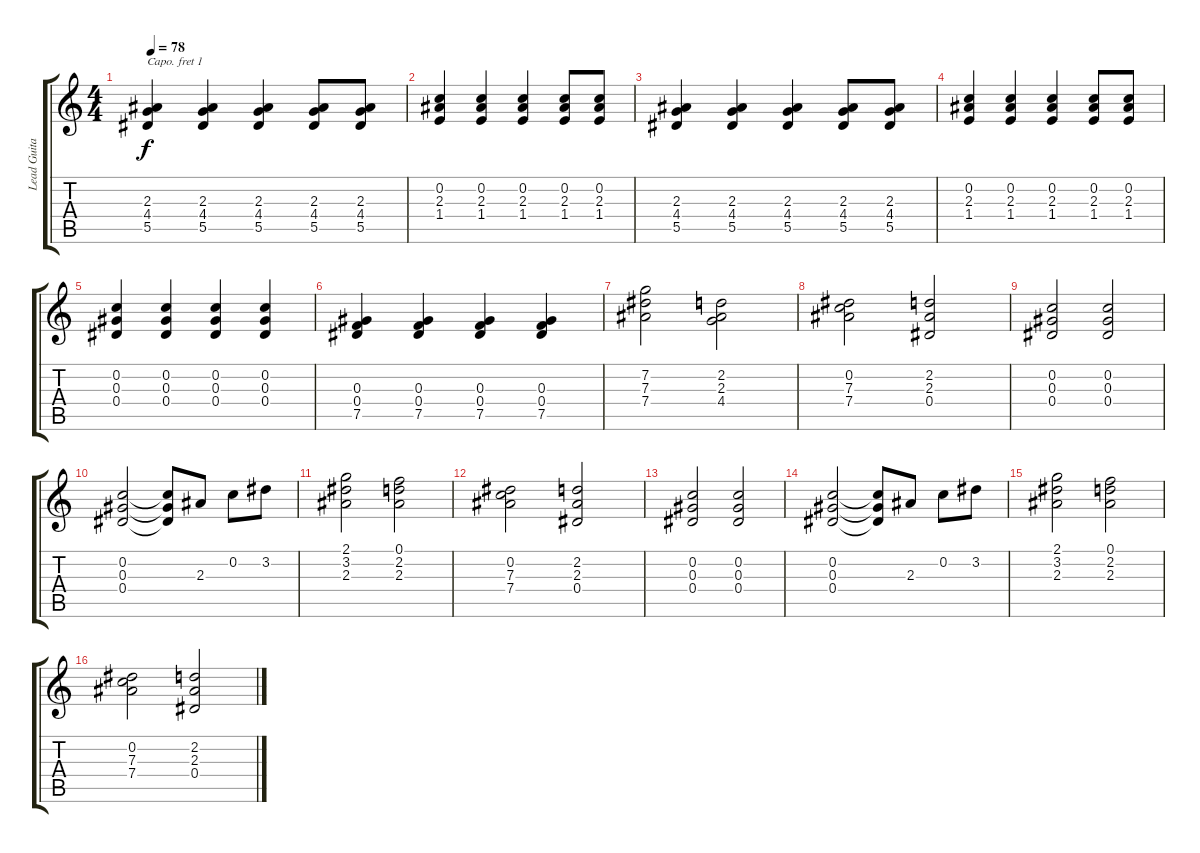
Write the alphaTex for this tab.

\track ("Lead Guitar" "Lead Guita") {instrument acousticguitarsteel}
\staff {score tabs}
\capo 1
\tuning (E4 B3 G3 D3 A2 E2) {hide}
\ts (4 4)
\tempo 78
\clef g2
\ks c
(2.3 4.4 5.5).4{dy f} (2.3 4.4 5.5).4 (2.3 4.4 5.5).4 (2.3 4.4 5.5).8 (2.3 4.4 5.5).8 |
(0.2 2.3 1.4).4 (0.2 2.3 1.4).4 (0.2 2.3 1.4).4 (0.2 2.3 1.4).8 (0.2 2.3 1.4).8 |
(2.3 4.4 5.5).4 (2.3 4.4 5.5).4 (2.3 4.4 5.5).4 (2.3 4.4 5.5).8 (2.3 4.4 5.5).8 |
(0.2 2.3 1.4).4 (0.2 2.3 1.4).4 (0.2 2.3 1.4).4 (0.2 2.3 1.4).8 (0.2 2.3 1.4).8 |
(0.2 0.3 0.4).4 (0.2 0.3 0.4).4 (0.2 0.3 0.4).4 (0.2 0.3 0.4).4 |
(0.3 0.4 7.5).4 (0.3 0.4 7.5).4 (0.3 0.4 7.5).4 (0.3 0.4 7.5).4 |
(7.2 7.3 7.4).2 (2.2 2.3 4.4).2 |
(0.2 7.3 7.4).2 (2.2 2.3 0.4).2 |
(0.2 0.3 0.4).2 (0.2 0.3 0.4).2 |
(0.2 0.3 0.4).2 (0.2{t} 0.3{t} 0.4{t}).8 2.3.8 0.2.8 3.2.8 |
(2.1 3.2 2.3).2 (0.1 2.2 2.3).2 |
(0.2 7.3 7.4).2 (2.2 2.3 0.4).2 |
(0.2 0.3 0.4).2 (0.2 0.3 0.4).2 |
(0.2 0.3 0.4).2 (0.2{t} 0.3{t} 0.4{t}).8 2.3.8 0.2.8 3.2.8 |
(2.1 3.2 2.3).2 (0.1 2.2 2.3).2 |
(0.2 7.3 7.4).2 (2.2 2.3 0.4).2
